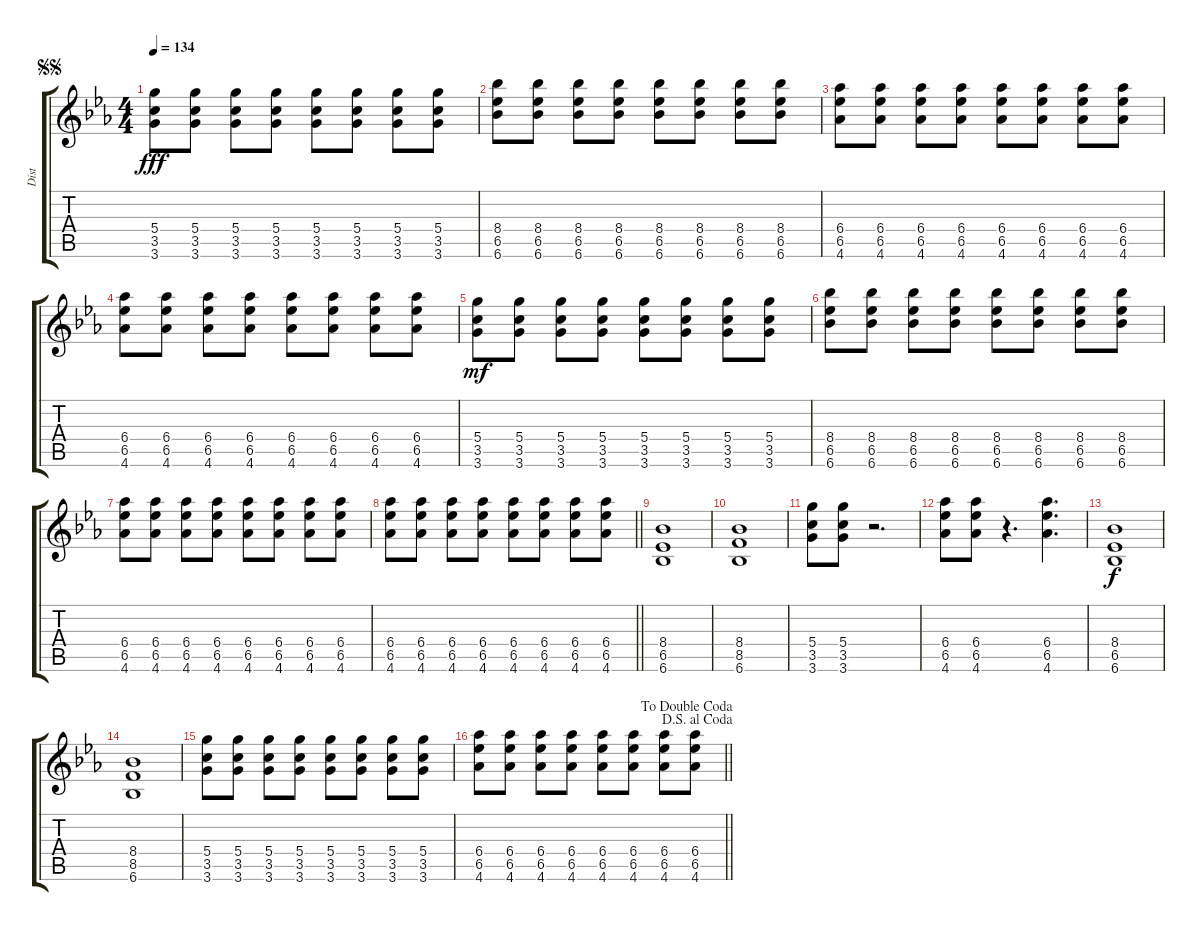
\track ("Dist" "Dist") {instrument distortionguitar}
\staff {score tabs}
\tuning (E4 B3 G3 D3 A2 E2) {hide}
\ts (4 4)
\jump segnosegno
\tempo 134
\clef g2
\ks eb
(5.4 3.5 3.6).8{ot 8vb dy fff} (5.4 3.5 3.6).8{ot 8vb} (5.4 3.5 3.6).8{ot 8vb} (5.4 3.5 3.6).8{ot 8vb} (5.4 3.5 3.6).8{ot 8vb} (5.4 3.5 3.6).8{ot 8vb} (5.4 3.5 3.6).8{ot 8vb} (5.4 3.5 3.6).8{ot 8vb} |
(8.4 6.5 6.6).8{ot 8vb} (8.4 6.5 6.6).8{ot 8vb} (8.4 6.5 6.6).8{ot 8vb} (8.4 6.5 6.6).8{ot 8vb} (8.4 6.5 6.6).8{ot 8vb} (8.4 6.5 6.6).8{ot 8vb} (8.4 6.5 6.6).8{ot 8vb} (8.4 6.5 6.6).8{ot 8vb} |
(6.4 6.5 4.6).8{ot 8vb} (6.4 6.5 4.6).8{ot 8vb} (6.4 6.5 4.6).8{ot 8vb} (6.4 6.5 4.6).8{ot 8vb} (6.4 6.5 4.6).8{ot 8vb} (6.4 6.5 4.6).8{ot 8vb} (6.4 6.5 4.6).8{ot 8vb} (6.4 6.5 4.6).8{ot 8vb} |
(6.4 6.5 4.6).8{ot 8vb} (6.4 6.5 4.6).8{ot 8vb} (6.4 6.5 4.6).8{ot 8vb} (6.4 6.5 4.6).8{ot 8vb} (6.4 6.5 4.6).8{ot 8vb} (6.4 6.5 4.6).8{ot 8vb} (6.4 6.5 4.6).8{ot 8vb} (6.4 6.5 4.6).8{ot 8vb} |
(5.4 3.5 3.6).8{ot 8vb dy mf} (5.4 3.5 3.6).8{ot 8vb} (5.4 3.5 3.6).8{ot 8vb} (5.4 3.5 3.6).8{ot 8vb} (5.4 3.5 3.6).8{ot 8vb} (5.4 3.5 3.6).8{ot 8vb} (5.4 3.5 3.6).8{ot 8vb} (5.4 3.5 3.6).8{ot 8vb} |
(8.4 6.5 6.6).8{ot 8vb} (8.4 6.5 6.6).8{ot 8vb} (8.4 6.5 6.6).8{ot 8vb} (8.4 6.5 6.6).8{ot 8vb} (8.4 6.5 6.6).8{ot 8vb} (8.4 6.5 6.6).8{ot 8vb} (8.4 6.5 6.6).8{ot 8vb} (8.4 6.5 6.6).8{ot 8vb} |
(6.4 6.5 4.6).8{ot 8vb} (6.4 6.5 4.6).8{ot 8vb} (6.4 6.5 4.6).8{ot 8vb} (6.4 6.5 4.6).8{ot 8vb} (6.4 6.5 4.6).8{ot 8vb} (6.4 6.5 4.6).8{ot 8vb} (6.4 6.5 4.6).8{ot 8vb} (6.4 6.5 4.6).8{ot 8vb} |
\barLineRight lightlight
(6.4 6.5 4.6).8{ot 8vb} (6.4 6.5 4.6).8{ot 8vb} (6.4 6.5 4.6).8{ot 8vb} (6.4 6.5 4.6).8{ot 8vb} (6.4 6.5 4.6).8{ot 8vb} (6.4 6.5 4.6).8{ot 8vb} (6.4 6.5 4.6).8{ot 8vb} (6.4 6.5 4.6).8{ot 8vb} |
(8.4 6.5 6.6).1 |
(8.4 8.5 6.6).1 |
(5.4 3.5 3.6).8{ot 8vb} (5.4 3.5 3.6).8{ot 8vb} r.2{d} |
(6.4 6.5 4.6).8{ot 8vb} (6.4 6.5 4.6).8{ot 8vb} r.4{d} (6.4 6.5 4.6).4{d ot 8vb} |
(8.4 6.5 6.6).1{dy f} |
(8.4 8.5 6.6).1 |
(5.4 3.5 3.6).8{ot 8vb} (5.4 3.5 3.6).8{ot 8vb} (5.4 3.5 3.6).8{ot 8vb} (5.4 3.5 3.6).8{ot 8vb} (5.4 3.5 3.6).8{ot 8vb} (5.4 3.5 3.6).8{ot 8vb} (5.4 3.5 3.6).8{ot 8vb} (5.4 3.5 3.6).8{ot 8vb} |
\jump dalsegnoalcoda
\jump dadoublecoda
\barLineRight lightlight
(6.4 6.5 4.6).8{ot 8vb} (6.4 6.5 4.6).8{ot 8vb} (6.4 6.5 4.6).8{ot 8vb} (6.4 6.5 4.6).8{ot 8vb} (6.4 6.5 4.6).8{ot 8vb} (6.4 6.5 4.6).8{ot 8vb} (6.4 6.5 4.6).8{ot 8vb} (6.4 6.5 4.6).8{ot 8vb}
